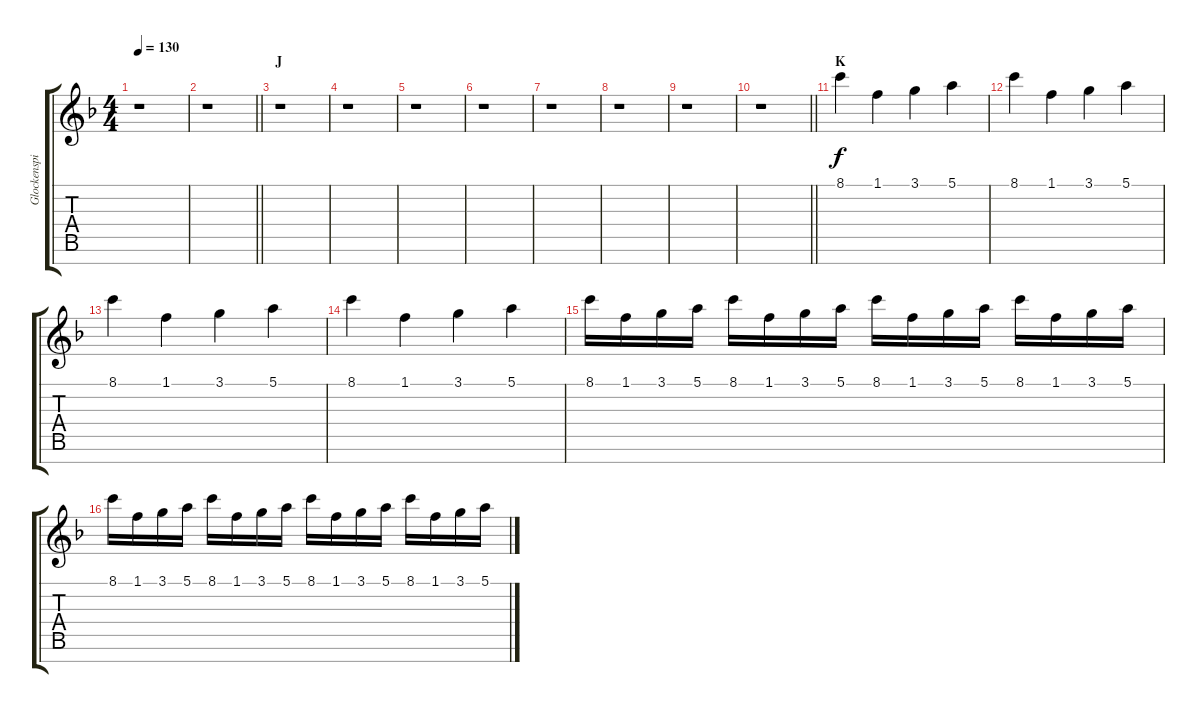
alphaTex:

\track ("Glockenspiel" "Glockenspi") {instrument vibraphone}
\staff {score tabs}
\tuning (E5 B4 G4 D4 A3 E3 B2) {hide}
\ts (4 4)
\tempo 130
\clef g2
\ks f
r.1{dy f} |
\barLineRight lightlight
r.1 |
\section ("" "J")
r.1 |
r.1 |
r.1 |
r.1 |
r.1 |
r.1 |
r.1 |
\barLineRight lightlight
r.1 |
\section ("" "K")
8.1.4 1.1.4 3.1.4 5.1.4 |
8.1.4 1.1.4 3.1.4 5.1.4 |
8.1.4 1.1.4 3.1.4 5.1.4 |
8.1.4 1.1.4 3.1.4 5.1.4 |
8.1.16 1.1.16 3.1.16 5.1.16 8.1.16 1.1.16 3.1.16 5.1.16 8.1.16 1.1.16 3.1.16 5.1.16 8.1.16 1.1.16 3.1.16 5.1.16 |
8.1.16 1.1.16 3.1.16 5.1.16 8.1.16 1.1.16 3.1.16 5.1.16 8.1.16 1.1.16 3.1.16 5.1.16 8.1.16 1.1.16 3.1.16 5.1.16
